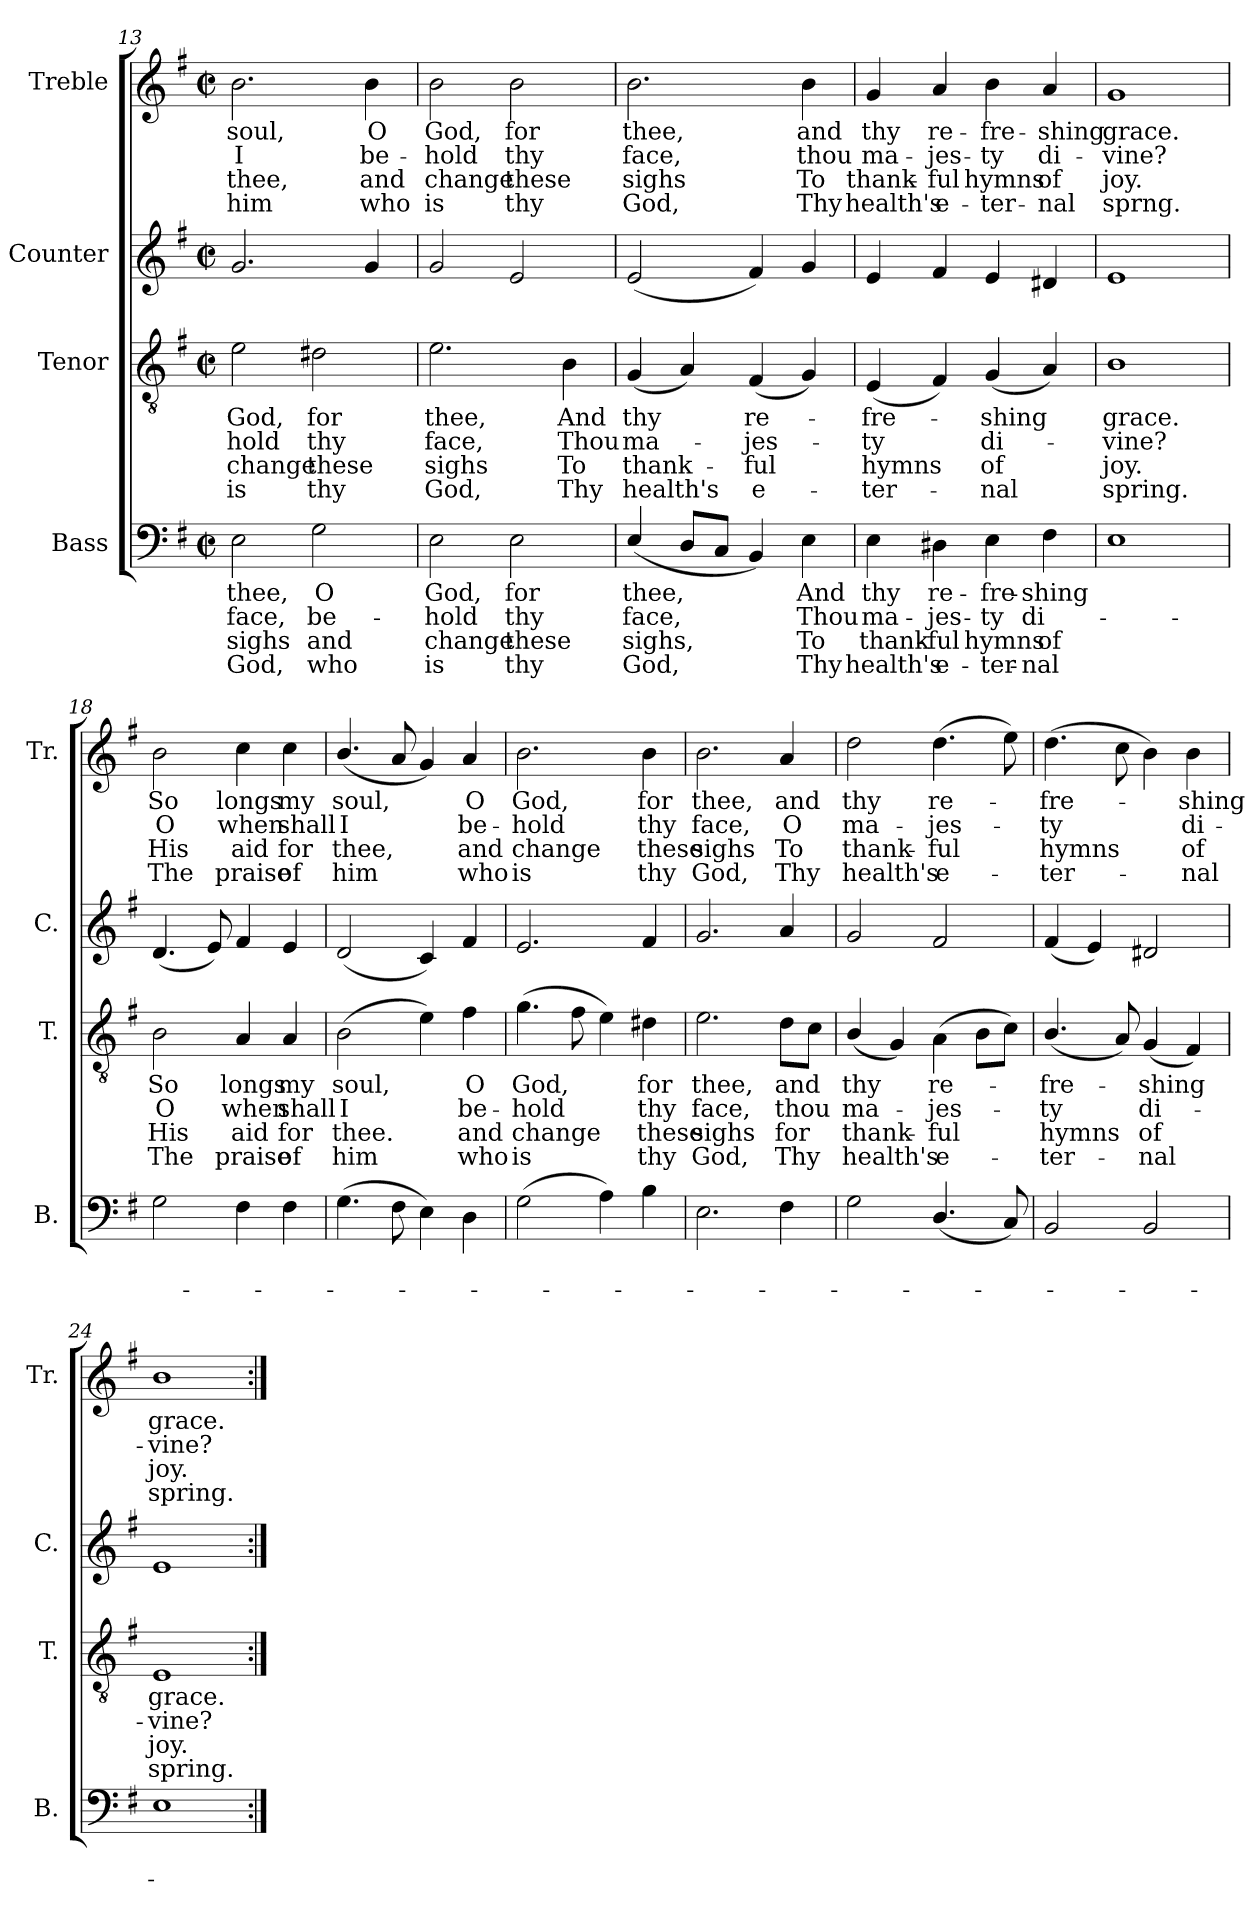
**kern	**text	**text	**text	**text	**kern	**text	**text	**text	**text	**kern	**kern	**text	**text	**text	**text
*part4	*part4	*part4	*part4	*part4	*part3	*part3	*part3	*part3	*part3	*part2	*part1	*part1	*part1	*part1	*part1
*staff4	*staff4	*staff4	*staff4	*staff4	*staff3	*staff3	*staff3	*staff3	*staff3	*staff2	*staff1	*staff1	*staff1	*staff1	*staff1
*I"Bass	*	*	*	*	*I"Tenor	*	*	*	*	*I"Counter	*I"Treble	*	*	*	*
*I'B.	*	*	*	*	*I'T.	*	*	*	*	*I'C.	*I'Tr.	*	*	*	*
*clefF4	*	*	*	*	*clefGv2	*	*	*	*	*clefG2	*clefG2	*	*	*	*
*k[f#]	*	*	*	*	*k[f#]	*	*	*	*	*k[f#]	*k[f#]	*	*	*	*
*M2/2	*	*	*	*	*M2/2	*	*	*	*	*M2/2	*M2/2	*	*	*	*
*met(c|)	*	*	*	*	*met(c|)	*	*	*	*	*met(c|)	*met(c|)	*	*	*	*
=13	=13	=13	=13	=13	=13	=13	=13	=13	=13	=13	=13	=13	=13	=13	=13
2E\	thee,	face,	sighs	God,	2e\	God,	-hold	change	is	2.g/	2.b\	soul,	I	thee,	him
2G\	O	be-	and	who	2d#X\	for	thy	these	thy	.	.	.	.	.	.
.	.	.	.	.	.	.	.	.	.	4g/	4b\	O	be-	and	who
=14	=14	=14	=14	=14	=14	=14	=14	=14	=14	=14	=14	=14	=14	=14	=14
2E\	God,	-hold	change	is	2.e\	thee,	face,	sighs	God,	2g/	2b\	God,	-hold	change	is
2E\	for	thy	these	thy	.	.	.	.	.	2e/	2b\	for	thy	these	thy
.	.	.	.	.	4B\	And	Thou	To	Thy	.	.	.	.	.	.
=15	=15	=15	=15	=15	=15	=15	=15	=15	=15	=15	=15	=15	=15	=15	=15
(4E/	thee,	face,	sighs,	God,	(4G/	thy	ma-	thank-	health's	(2e/	2.b\	thee,	face,	sighs	God,
8D/L	.	.	.	.	4A/)	.	.	.	.	.	.	.	.	.	.
8C/J	.	.	.	.	.	.	.	.	.	.	.	.	.	.	.
4BB/)	.	.	.	.	(4F#/	re-	-jes-	-ful	e-	4f#/)	.	.	.	.	.
4E\	And	Thou	To	Thy	4G/)	.	.	.	.	4g/	4b\	and	thou	To	Thy
=16	=16	=16	=16	=16	=16	=16	=16	=16	=16	=16	=16	=16	=16	=16	=16
4E\	thy	ma-	thank-	health's	(4E/	-fre-	-ty	hymns	-ter-	4e/	4g/	thy	ma-	thank-	health's
4D#X\	re-	-jes-	-ful	e-	4F#/)	.	.	.	.	4f#/	4a/	re-	-jes-	-ful	e-
4E\	-fre-	-ty	hymns	-ter-	(4G/	-shing	di-	of	-nal	4e/	4b\	-fre-	-ty	hymns	-ter-
4F#\	-shing	di-	of	-nal	4A/)	.	.	.	.	4d#X/	4a/	-shing	di-	of	-nal
!!LO:LB:g=z
=17	=17	=17	=17	=17	=17	=17	=17	=17	=17	=17	=17	=17	=17	=17	=17
1E	.	.	.	.	1B	grace.	-vine?	joy.	spring.	1e	1g	grace.	-vine?	joy.	sprng.
=18	=18	=18	=18	=18	=18	=18	=18	=18	=18	=18	=18	=18	=18	=18	=18
2G\	.	.	.	.	2B\	So	O	His	The	(4.d/	2b\	So	O	His	The
.	.	.	.	.	.	.	.	.	.	8e/)	.	.	.	.	.
4F#\	.	.	.	.	4A/	longs	when	aid	praise	4f#/	4cc\	longs	when	aid	praise
4F#\	.	.	.	.	4A/	my	shall	for	of	4e/	4cc\	my	shall	for	of
=19	=19	=19	=19	=19	=19	=19	=19	=19	=19	=19	=19	=19	=19	=19	=19
(4.G\	.	.	.	.	(2B\	soul,	I	thee.	him	(2d/	(4.b/	soul,	I	thee,	him
8F#\	.	.	.	.	.	.	.	.	.	.	8a/	.	.	.	.
4E\)	.	.	.	.	4e\)	.	.	.	.	4c/)	4g/)	.	.	.	.
4D\	.	.	.	.	4f#\	O	be-	and	who	4f#/	4a/	O	be-	and	who
=20	=20	=20	=20	=20	=20	=20	=20	=20	=20	=20	=20	=20	=20	=20	=20
(2G\	.	.	.	.	(4.g\	God,	-hold	change	is	2.e/	2.b\	God,	-hold	change	is
.	.	.	.	.	8f#\	.	.	.	.	.	.	.	.	.	.
4A\)	.	.	.	.	4e\)	.	.	.	.	.	.	.	.	.	.
4B\	.	.	.	.	4d#X\	for	thy	these	thy	4f#/	4b\	for	thy	these	thy
=21	=21	=21	=21	=21	=21	=21	=21	=21	=21	=21	=21	=21	=21	=21	=21
2.E\	.	.	.	.	2.e\	thee,	face,	sighs	God,	2.g/	2.b\	thee,	face,	sighs	God,
4F#\	.	.	.	.	8d\L	and	thou	for	Thy	4a/	4a/	and	O	To	Thy
.	.	.	.	.	8c\J	.	.	.	.	.	.	.	.	.	.
=22	=22	=22	=22	=22	=22	=22	=22	=22	=22	=22	=22	=22	=22	=22	=22
2G\	.	.	.	.	(4B/	thy	ma-	thank-	health's	2g/	2dd\	thy	ma-	thank-	health's
.	.	.	.	.	4G/)	.	.	.	.	.	.	.	.	.	.
(4.D/	.	.	.	.	(4A\	re-	-jes-	-ful	e-	2f#/	(4.dd\	re-	-jes-	-ful	e-
.	.	.	.	.	8B\L	.	.	.	.	.	.	.	.	.	.
8C/)	.	.	.	.	8c\J)	.	.	.	.	.	8ee\)	.	.	.	.
=23	=23	=23	=23	=23	=23	=23	=23	=23	=23	=23	=23	=23	=23	=23	=23
2BB/	.	.	.	.	(4.B/	-fre-	-ty	hymns	-ter-	(4f#/	(4.dd\	-fre-	-ty	hymns	-ter-
.	.	.	.	.	.	.	.	.	.	4e/)	.	.	.	.	.
.	.	.	.	.	8A/)	.	.	.	.	.	8cc\	.	.	.	.
2BB/	.	.	.	.	(4G/	-shing	di-	of	-nal	2d#X/	4b\)	.	.	.	.
.	.	.	.	.	4F#/)	.	.	.	.	.	4b\	-shing	di-	of	-nal
=24	=24	=24	=24	=24	=24	=24	=24	=24	=24	=24	=24	=24	=24	=24	=24
1E	.	.	.	.	1E	grace.	-vine?	joy.	spring.	1e	1b	grace.	-vine?	joy.	spring.
=:|!	=:|!	=:|!	=:|!	=:|!	=:|!	=:|!	=:|!	=:|!	=:|!	=:|!	=:|!	=:|!	=:|!	=:|!	=:|!
*-	*-	*-	*-	*-	*-	*-	*-	*-	*-	*-	*-	*-	*-	*-	*-
